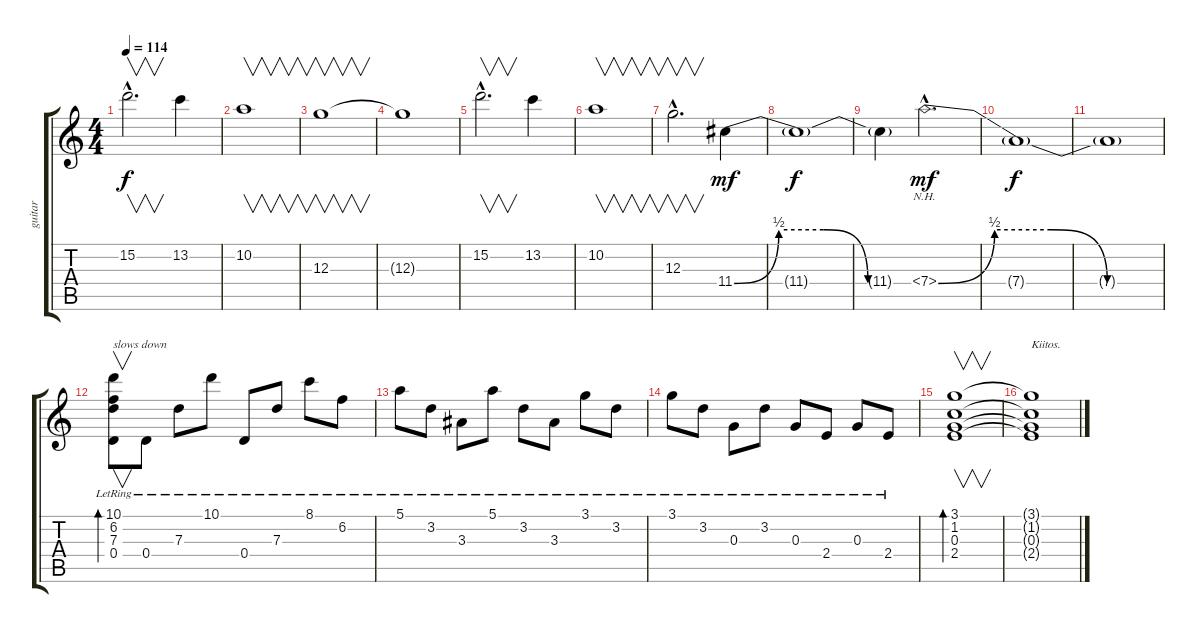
\track ("guitar" "guitar") {instrument acousticguitarsteel}
\staff {score tabs}
\tuning (E4 B3 G3 D3 A2 E2) {hide}
\ts (4 4)
\tempo 114
\clef g2
\ks c
15.2{hac}.2{v d dy f instrument overdrivenguitar} 13.2.4 |
10.2.1{v} |
12.3.1{v} |
12.3{t}.1 |
15.2{hac}.2{v d} 13.2.4 |
10.2.1{v} |
12.3{hac}.2{v d instrument overdrivenguitar} 11.4{be (custom 0 0 15 2 30 2 45 0 60 0)}.4{dy mf} |
11.4{t}.1{dy f} |
11.4{t}.4 7.4{be (custom 0 0 15 2 30 2 45 0 60 0) nh hac}.2{d dy mf} |
7.4{t}.1{dy f volume 12} |
7.4{t}.1 |
(10.1 6.2 7.3 0.4{lr}).8{v bd 240 txt "slows down" volume 8 balance 8 instrument acousticguitarsteel} 0.4{lr}.8 7.3{lr}.8 10.1{lr}.8 0.4{lr}.8 7.3{lr}.8 8.1{lr}.8 6.2{lr}.8 |
5.1{lr}.8 3.2{lr}.8 3.3{lr}.8 5.1{lr}.8 3.2{lr}.8 3.3{lr}.8 3.1{lr}.8 3.2{lr}.8 |
3.1{lr}.8 3.2{lr}.8 0.3{lr}.8 3.2{lr}.8 0.3{lr}.8 2.4{lr}.8 0.3{lr}.8 2.4{lr}.8 |
(3.1 1.2 0.3 2.4).1{v bd 240} |
(3.1{t} 1.2{t} 0.3{t} 2.4{t}).1{txt "Kiitos."}
